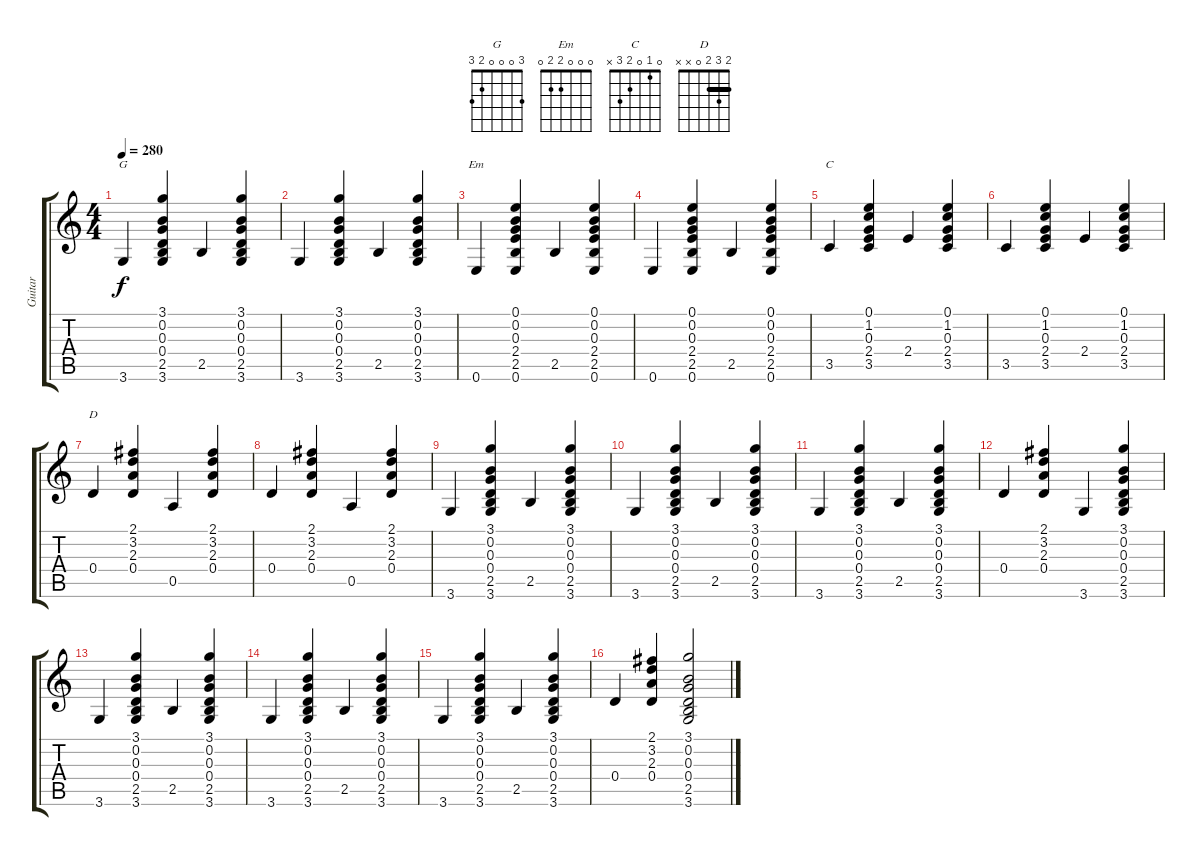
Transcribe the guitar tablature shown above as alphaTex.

\track ("Guitar" "Guitar") {instrument acousticguitarnylon}
\staff {score tabs}
\tuning (E4 B3 G3 D3 A2 E2) {hide}
\chord ("G" 3 0 0 0 2 3)
\chord ("Em" 0 0 0 2 2 0)
\chord ("C" 0 1 0 2 3 x)
\chord ("D" 2 3 2 0 x x) {barre 2}
\ts (4 4)
\tempo 280
\clef g2
\ks c
3.6.4{ch "G" dy f} (3.1 0.2 0.3 0.4 2.5 3.6).4 2.5.4 (3.1 0.2 0.3 0.4 2.5 3.6).4 |
3.6.4 (3.1 0.2 0.3 0.4 2.5 3.6).4 2.5.4 (3.1 0.2 0.3 0.4 2.5 3.6).4 |
0.6.4{ch "Em"} (0.1 0.2 0.3 2.4 2.5 0.6).4 2.5.4 (0.1 0.2 0.3 2.4 2.5 0.6).4 |
0.6.4 (0.1 0.2 0.3 2.4 2.5 0.6).4 2.5.4 (0.1 0.2 0.3 2.4 2.5 0.6).4 |
3.5.4{ch "C"} (0.1 1.2 0.3 2.4 3.5).4 2.4.4 (0.1 1.2 0.3 2.4 3.5).4 |
3.5.4 (0.1 1.2 0.3 2.4 3.5).4 2.4.4 (0.1 1.2 0.3 2.4 3.5).4 |
0.4.4{ch "D"} (2.1 3.2 2.3 0.4).4 0.5.4 (2.1 3.2 2.3 0.4).4 |
0.4.4 (2.1 3.2 2.3 0.4).4 0.5.4 (2.1 3.2 2.3 0.4).4 |
3.6.4 (3.1 0.2 0.3 0.4 2.5 3.6).4 2.5.4 (3.1 0.2 0.3 0.4 2.5 3.6).4 |
3.6.4 (3.1 0.2 0.3 0.4 2.5 3.6).4 2.5.4 (3.1 0.2 0.3 0.4 2.5 3.6).4 |
3.6.4 (3.1 0.2 0.3 0.4 2.5 3.6).4 2.5.4 (3.1 0.2 0.3 0.4 2.5 3.6).4 |
0.4.4 (2.1 3.2 2.3 0.4).4 3.6.4 (3.1 0.2 0.3 0.4 2.5 3.6).4 |
3.6.4 (3.1 0.2 0.3 0.4 2.5 3.6).4 2.5.4 (3.1 0.2 0.3 0.4 2.5 3.6).4 |
3.6.4 (3.1 0.2 0.3 0.4 2.5 3.6).4 2.5.4 (3.1 0.2 0.3 0.4 2.5 3.6).4 |
3.6.4 (3.1 0.2 0.3 0.4 2.5 3.6).4 2.5.4 (3.1 0.2 0.3 0.4 2.5 3.6).4 |
0.4.4 (2.1 3.2 2.3 0.4).4 (3.1 0.2 0.3 0.4 2.5 3.6).2
